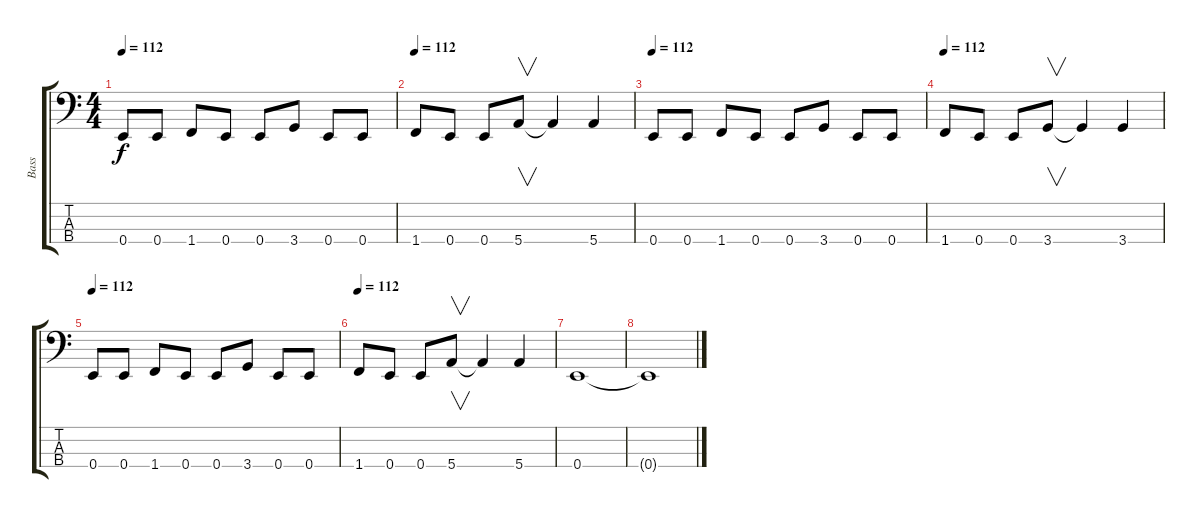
\track ("Bass" "Bass") {instrument electricbassfinger}
\staff {score tabs}
\tuning (G2 D2 A1 E1) {hide}
\ts (4 4)
\tempo 112
\clef f4
\ks c
0.4.8{dy f} 0.4.8 1.4.8 0.4.8 0.4.8 3.4.8 0.4.8 0.4.8 |
\tempo 112
1.4.8 0.4.8 0.4.8 5.4.8{v} 5.4{t}.4 5.4.4 |
\tempo 112
0.4.8 0.4.8 1.4.8 0.4.8 0.4.8 3.4.8 0.4.8 0.4.8 |
\tempo 112
1.4.8 0.4.8 0.4.8 3.4.8{v} 3.4{t}.4 3.4.4 |
\tempo 112
0.4.8 0.4.8 1.4.8 0.4.8 0.4.8 3.4.8 0.4.8 0.4.8 |
\tempo 112
1.4.8 0.4.8 0.4.8 5.4.8{v} 5.4{t}.4 5.4.4 |
0.4.1 |
0.4{t}.1
